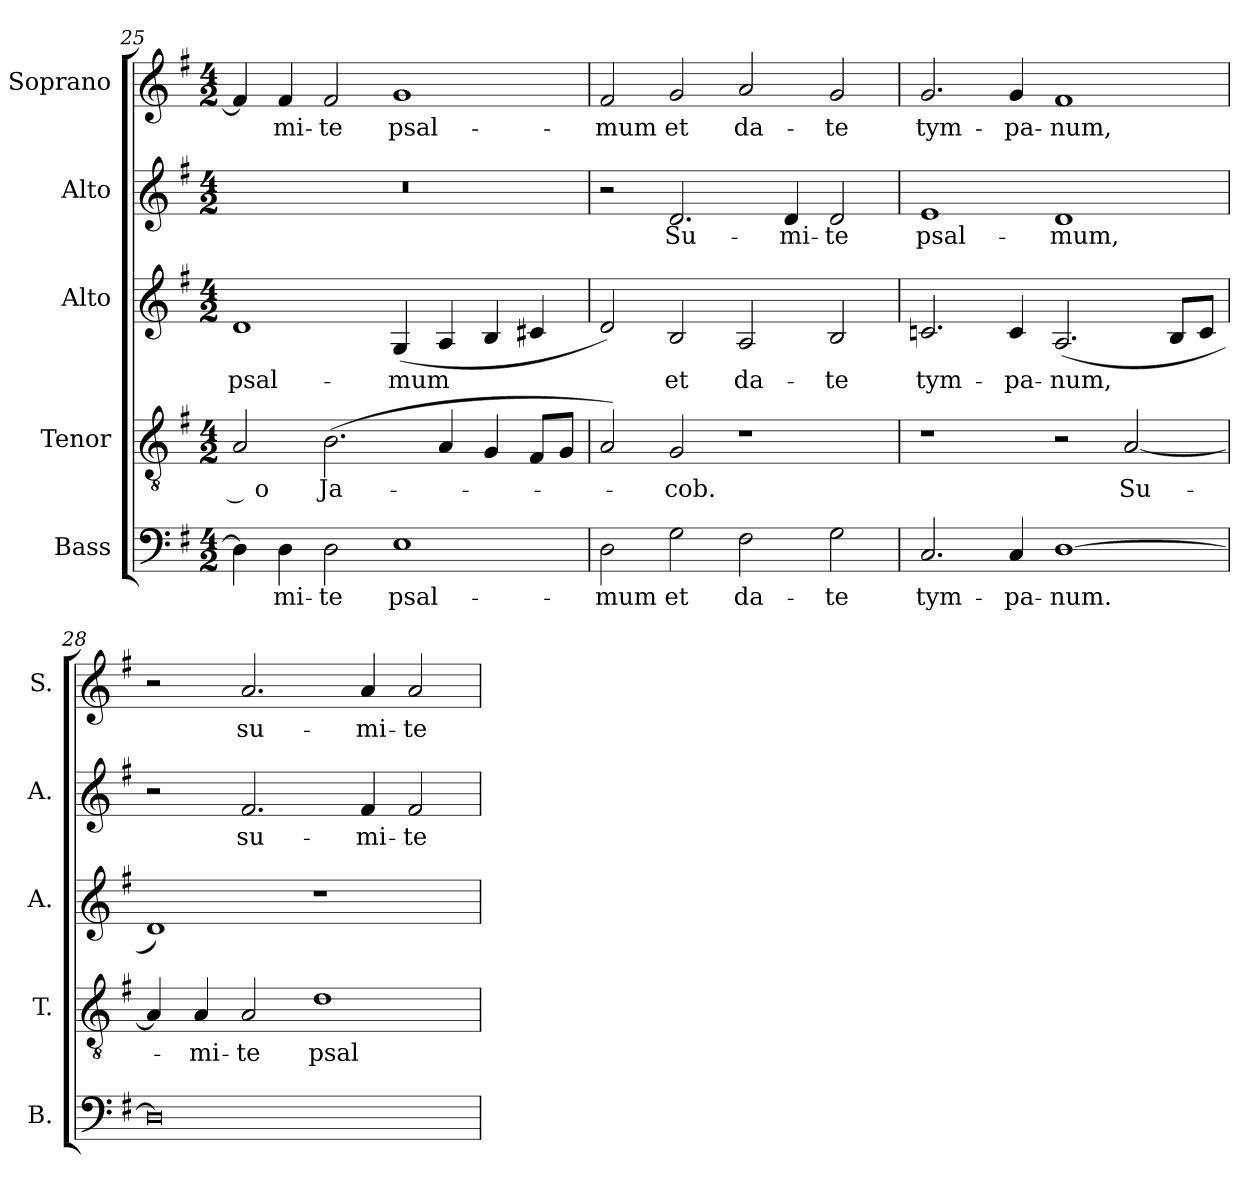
**kern	**text	**kern	**text	**kern	**text	**kern	**text	**kern	**text
*part5	*part5	*part4	*part4	*part3	*part3	*part2	*part2	*part1	*part1
*staff5	*staff5	*staff4	*staff4	*staff3	*staff3	*staff2	*staff2	*staff1	*staff1
*I"Bass	*	*I"Tenor	*	*I"Alto	*	*I"Alto	*	*I"Soprano	*
*I'B.	*	*I'T.	*	*I'A.	*	*I'A.	*	*I'S.	*
!!LO:PB:g=z
*clefF4	*	*clefGv2	*	*clefG2	*	*clefG2	*	*clefG2	*
*	*	*ITrd7c12	*	*	*	*	*	*	*
*k[f#]	*	*k[f#]	*	*k[f#]	*	*k[f#]	*	*k[f#]	*
*G:	*	*G:	*	*G:	*	*G:	*	*G:	*
*M4/2	*	*M4/2	*	*M4/2	*	*M4/2	*	*M4/2	*
=25	=25	=25	=25	=25	=25	=25	=25	=25	=25
!	!	!	!LO:LY:b:color=#000000	!	!	!	!	!	!
!	!	!	!	!	!LO:LY:b:color=#000000	!LO:N:vis=1	!	!	!
4Di\]	.	2AAi/	-­ o	1di	psal-	0r	.	4f#i/]	.
!	!LO:LY:b:color=#000000	!	!	!	!	!	!	!	!
!	!	!	!	!	!	!	!	!	!LO:LY:b:color=#000000
4Di\	-mi-	.	.	.	.	.	.	4f#i/	-mi-
!	!LO:LY:b:color=#000000	!	!	!	!	!	!	!	!
!	!	!	!LO:LY:b:color=#000000	!	!	!	!	!	!
!	!	!	!	!	!	!	!	!	!LO:LY:b:color=#000000
2Di\	-te	(2.BBi\	Ja-	.	.	.	.	2f#i/	-te
!	!LO:LY:b:color=#000000	!	!	!	!	!	!	!	!
!	!	!	!	!	!LO:LY:b:color=#000000	!	!	!	!
!	!	!	!	!	!	!	!	!	!LO:LY:b:color=#000000
1Ei	psal-	.	.	(4Gi/	-mum	.	.	1gi	psal-
.	.	4AAi/	.	4Ai/	.	.	.	.	.
.	.	4GGi/	.	4Bi/	.	.	.	.	.
.	.	8FF#i/L	.	4c#Xi/	.	.	.	.	.
.	.	8GGi/J	.	.	.	.	.	.	.
=26	=26	=26	=26	=26	=26	=26	=26	=26	=26
!	!LO:LY:b:color=#000000	!	!	!	!	!	!	!	!
!	!	!	!	!	!	!	!	!	!LO:LY:b:color=#000000
2Di\	-mum	2AAi/)	.	2di/)	.	2r	.	2f#i/	-mum
!	!LO:LY:b:color=#000000	!	!	!	!	!	!	!	!
!	!	!	!LO:LY:b:color=#000000	!	!	!	!	!	!
!	!	!	!	!	!LO:LY:b:color=#000000	!	!	!	!
!	!	!	!	!	!	!	!LO:LY:b:color=#000000	!	!
!	!	!	!	!	!	!	!	!	!LO:LY:b:color=#000000
2Gi\	et	2GGi/	-cob.	2Bi/	et	2.di/	Su-	2gi/	et
!	!LO:LY:b:color=#000000	!	!	!	!	!	!	!	!
!	!	!	!	!	!LO:LY:b:color=#000000	!	!	!	!
!	!	!	!	!	!	!	!	!	!LO:LY:b:color=#000000
2F#i\	da-	1r	.	2Ai/	da-	.	.	2ai/	da-
!	!	!	!	!	!	!	!LO:LY:b:color=#000000	!	!
.	.	.	.	.	.	4di/	-mi-	.	.
!	!LO:LY:b:color=#000000	!	!	!	!	!	!	!	!
!	!	!	!	!	!LO:LY:b:color=#000000	!	!	!	!
!	!	!	!	!	!	!	!LO:LY:b:color=#000000	!	!
!	!	!	!	!	!	!	!	!	!LO:LY:b:color=#000000
2Gi\	-te	.	.	2Bi/	-te	2di/	-te	2gi/	-te
=27	=27	=27	=27	=27	=27	=27	=27	=27	=27
!	!LO:LY:b:color=#000000	!	!	!	!	!	!	!	!
!	!	!	!	!	!LO:LY:b:color=#000000	!	!	!	!
!	!	!	!	!	!	!	!LO:LY:b:color=#000000	!	!
!	!	!	!	!	!	!	!	!	!LO:LY:b:color=#000000
2.Ci/	tym-	1r	.	2.cni/	tym-	1ei	psal-	2.gi/	tym-
!	!LO:LY:b:color=#000000	!	!	!	!	!	!	!	!
!	!	!	!	!	!LO:LY:b:color=#000000	!	!	!	!
!	!	!	!	!	!	!	!	!	!LO:LY:b:color=#000000
4Ci/	-pa-	.	.	4ci/	-pa-	.	.	4gi/	-pa-
!	!LO:LY:b:color=#000000	!	!	!	!	!	!	!	!
!	!	!	!	!	!LO:LY:b:color=#000000	!	!	!	!
!	!	!	!	!	!	!	!LO:LY:b:color=#000000	!	!
!	!	!	!	!	!	!	!	!	!LO:LY:b:color=#000000
[1Di	-num.	2r	.	(2.Ai/	-num,	1di	-mum,	1f#i	-num,
!	!	!	!LO:LY:b:color=#000000	!	!	!	!	!	!
.	.	[2AAi/	Su-	.	.	.	.	.	.
.	.	.	.	8Bi/L	.	.	.	.	.
.	.	.	.	8ci/J	.	.	.	.	.
=28	=28	=28	=28	=28	=28	=28	=28	=28	=28
0Di]	.	4AAi/]	.	1di)	.	2r	.	2r	.
!	!	!	!LO:LY:b:color=#000000	!	!	!	!	!	!
.	.	4AAi/	-mi-	.	.	.	.	.	.
!	!	!	!LO:LY:b:color=#000000	!	!	!	!	!	!
!	!	!	!	!	!	!	!LO:LY:b:color=#000000	!	!
!	!	!	!	!	!	!	!	!	!LO:LY:b:color=#000000
.	.	2AAi/	-te	.	.	2.f#i/	su-	2.ai/	su-
!	!	!	!LO:LY:b:color=#000000	!	!	!	!	!	!
.	.	1Di	psal-	1r	.	.	.	.	.
!	!	!	!	!	!	!	!LO:LY:b:color=#000000	!	!
!	!	!	!	!	!	!	!	!	!LO:LY:b:color=#000000
.	.	.	.	.	.	4f#i/	-mi-	4ai/	-mi-
!	!	!	!	!	!	!	!LO:LY:b:color=#000000	!	!
!	!	!	!	!	!	!	!	!	!LO:LY:b:color=#000000
.	.	.	.	.	.	2f#i/	-te	2ai/	-te
=	=	=	=	=	=	=	=	=	=
*-	*-	*-	*-	*-	*-	*-	*-	*-	*-
